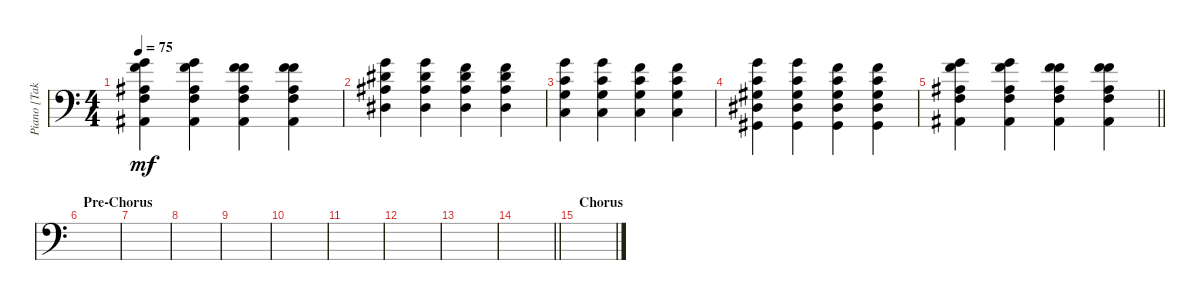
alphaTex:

\track ("Piano [Taka] (Staff 2)" "Piano [Tak") {instrument acousticgrandpiano}
\staff {score}
\tuning (E4 B3 G3 D3 A2 E2 B1) {hide}
\ts (4 4)
\tempo 75
\clef f4
\ks c
(1.1 8.2 3.3 3.4 1.5).4{dy mf} (1.1 8.2 3.3 3.4 1.5).4 (1.1 6.2 3.3 3.4 1.5).4 (1.1 6.2 3.3 3.4 1.5).4 |
(3.1 4.2 3.3 1.4).4 (3.1 4.2 3.3 1.4).4 (1.1 4.2 3.3 1.4).4 (1.1 4.2 3.3 1.4).4 |
(3.1 1.2 0.3 3.5).4 (3.1 1.2 0.3 3.5).4 (1.1 1.2 0.3 3.5).4 (1.1 1.2 0.3 3.5).4 |
(3.1 1.2 1.3 1.4 4.6).4 (3.1 1.2 1.3 1.4 4.6).4 (1.1 1.2 1.3 1.4 4.6).4 (1.1 1.2 1.3 1.4 4.6).4 |
\barLineRight lightlight
(1.1 8.2 3.3 3.4 1.5).4 (1.1 8.2 3.3 3.4 1.5).4 (1.1 6.2 3.3 3.4 1.5).4 (1.1 6.2 3.3 3.4 1.5).4 |
\section ("" "Pre-Chorus")
|
|
|
|
|
|
|
|
\barLineRight lightlight
|
\section ("" "Chorus")
